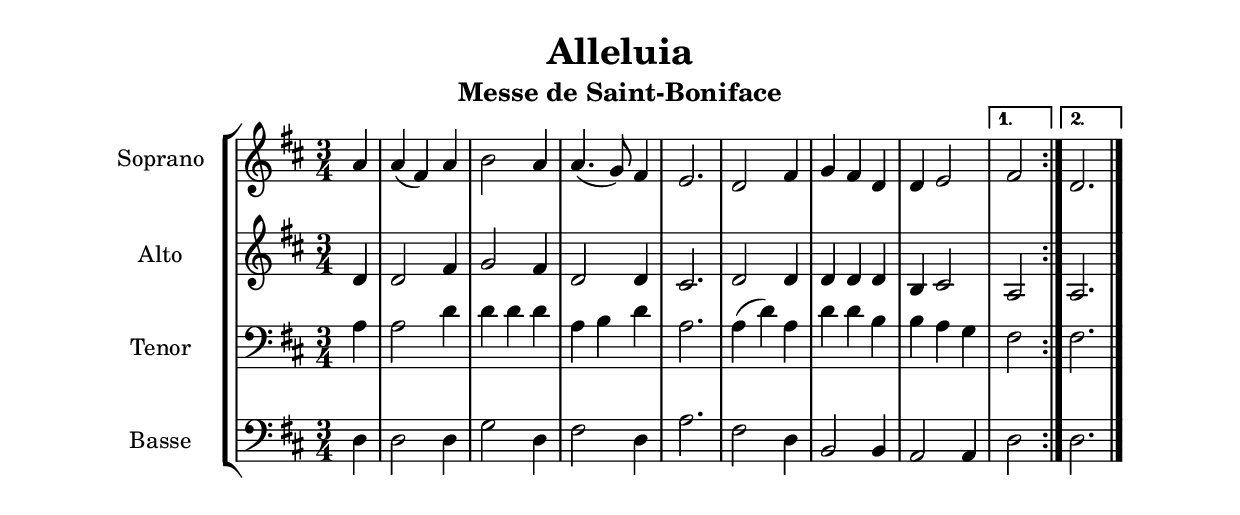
\version "2.22.1"
\language "italiano"

\header {
  title = "Alleluia"
  subtitle = "Messe de Saint-Boniface"
}


global = {
  \key re \major
  \time 3/4
}

sopranoTrack =
\relative do'' {
  \global
  \repeat volta 2 {  
    \partial 4 la4
    la4( fad) la
    si2 la4
    la4.( sol8) fad4
    mi2.
    re2 fad4
    sol4 fad re
    re4 mi2
  }
  \alternative
  {
    { fad2 }
    { re2. }    
  }
  \bar "|."
}


tenorTrack =
\relative do' {
  \global
  \repeat volta 2 {  
    \partial 4 la4
    la2 re4
    re4 re re
    la4 si re
    la2.
    la4( re) la
    re4 re si
    si4 la sol
  }
  \alternative
  {
    { fad2 }
    { fad2. }
  }
}


altoTrack =
\relative do' {
  \global
  \repeat volta 2 {  
    \partial 4 re4
    re2 fad4
    sol2 fad4
    re2 re4
    dod2.
    re2 re4
    re4 re re
    si4 dod2
  }
  \alternative
  {
    { la2 }
    { la2. }    
  }
}


bassTrack =
\relative do {
  \global
  \repeat volta 2 {  
    \partial 4 re4
    re2 re4
    sol2 re4
    fad2 re4
    la'2.
    fad2 re4
    si2 si4
    la2 la4
  }
  \alternative
  {
    { re2 }
    { re2. }    
  }
}


sopranoR = \new Staff \with {
  instrumentName = "Soprano"
  midiInstrument = "choir aahs"
} { \sopranoTrack }

altoR = \new Staff \with {
  instrumentName = "Alto"
  midiInstrument = "choir aahs"
} { \altoTrack }

tenorR = \new Staff \with {
  instrumentName = "Tenor"
  midiInstrument = "choir aahs"
} { \clef bass \tenorTrack }

bassR = \new Staff \with {
  instrumentName = "Basse"
  midiInstrument = "choir aahs"
} { \clef bass \bassTrack }

\book{
  \paper {
    left-margin = 20\mm
    right-margin = 20\mm
    top-margin = 20\mm
    bottom-margin = 20\mm
  }
  
  \score {
    \new StaffGroup <<
      \sopranoR      
      \altoR
      \tenorR
      \bassR
    >>
    \layout { 
      indent = 2\cm
      \override BreathingSign.text = \markup { \musicglyph "comma" }
    }
    \midi {
      \tempo 4=160
    }
  }
}
